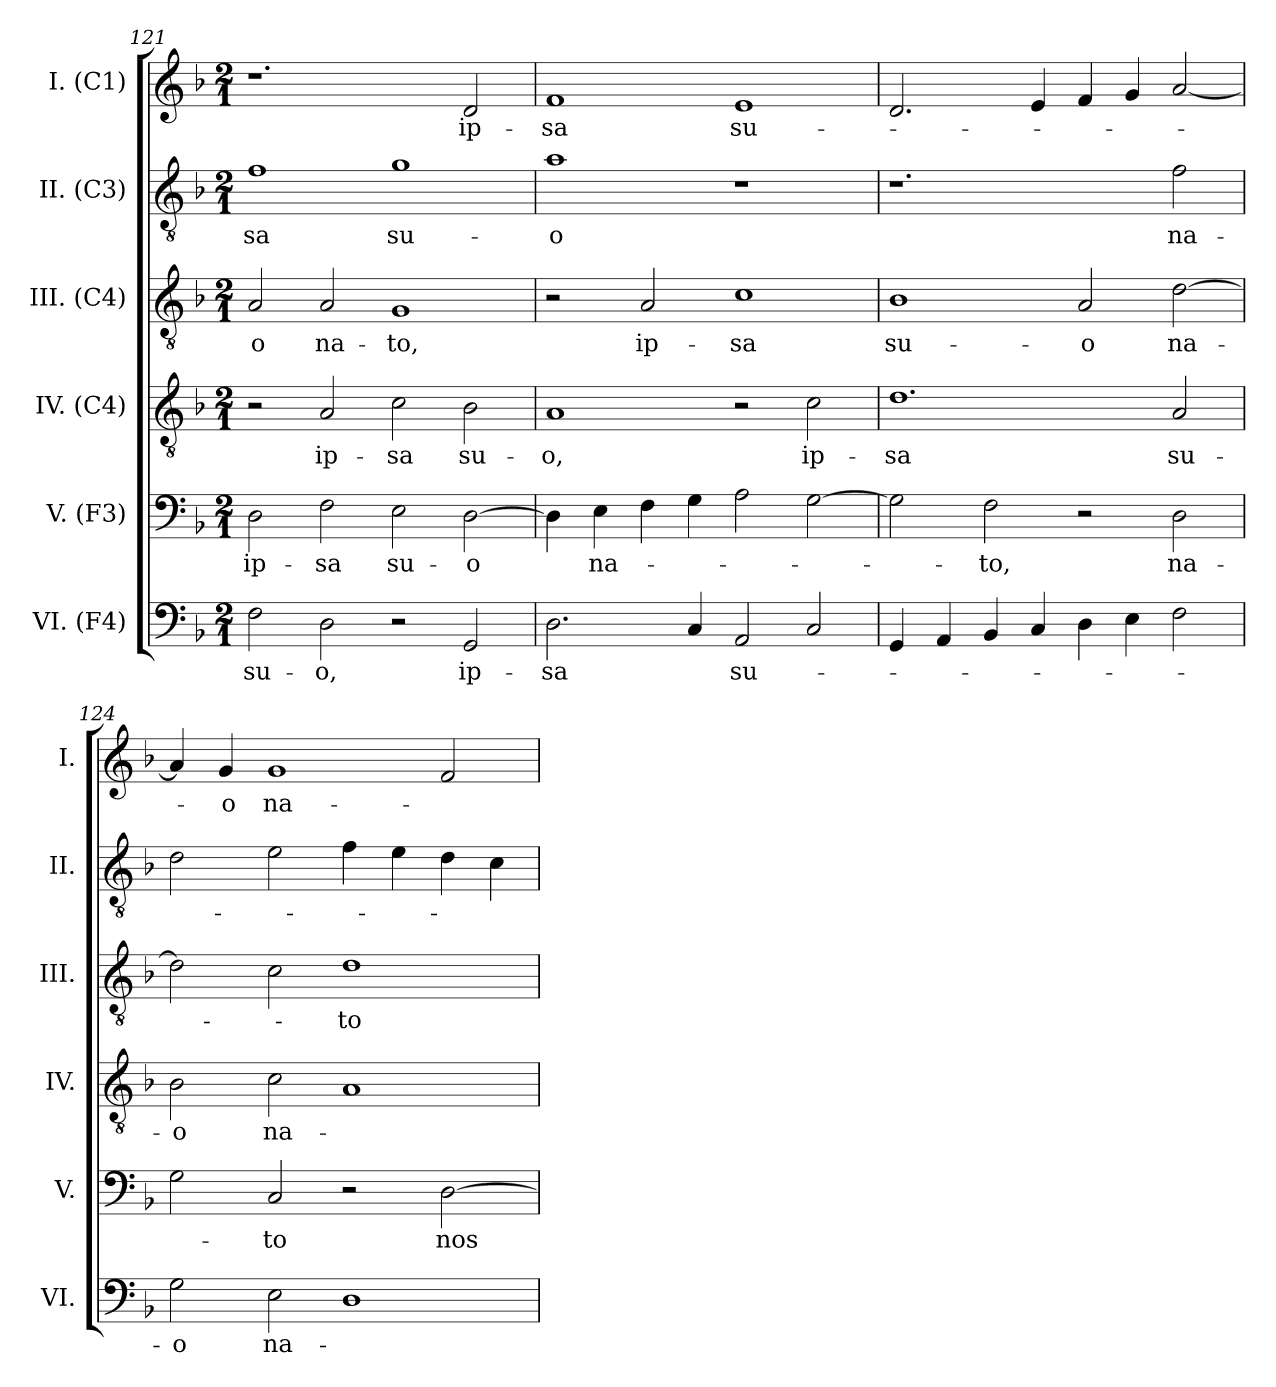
**kern	**text	**kern	**text	**kern	**text	**kern	**text	**kern	**text	**kern	**text
*part6	*part6	*part5	*part5	*part4	*part4	*part3	*part3	*part2	*part2	*part1	*part1
*staff6	*staff6	*staff5	*staff5	*staff4	*staff4	*staff3	*staff3	*staff2	*staff2	*staff1	*staff1
*I"VI. (F4)	*	*I"V. (F3)	*	*I"IV. (C4)	*	*I"III. (C4)	*	*I"II. (C3)	*	*I"I. (C1)	*
*I'VI.	*	*I'V.	*	*I'IV.	*	*I'III.	*	*I'II.	*	*I'I.	*
*clefF4	*	*clefF4	*	*clefGv2	*	*clefGv2	*	*clefGv2	*	*clefG2	*
*	*	*	*	*	*	*ITrd7c12	*	*	*	*	*
*k[b-]	*	*k[b-]	*	*k[b-]	*	*k[b-]	*	*k[b-]	*	*k[b-]	*
*F:	*	*F:	*	*F:	*	*F:	*	*F:	*	*F:	*
*M2/1	*	*M2/1	*	*M2/1	*	*M2/1	*	*M2/1	*	*M2/1	*
=121	=121	=121	=121	=121	=121	=121	=121	=121	=121	=121	=121
!	!LO:LY:b:color=#000000	!	!	!	!	!	!	!	!	!	!
!	!	!	!LO:LY:b:color=#000000	!	!	!	!	!	!	!	!
!	!	!	!	!	!	!	!LO:LY:b:color=#000000	!	!	!	!
!	!	!	!	!	!	!	!	!	!LO:LY:b:color=#000000	!	!
2Fi\	su-	2Di\	ip-	2r	.	2AAi/	-o	1fi	-sa	1.r	.
!	!LO:LY:b:color=#000000	!	!	!	!	!	!	!	!	!	!
!	!	!	!LO:LY:b:color=#000000	!	!	!	!	!	!	!	!
!	!	!	!	!	!LO:LY:b:color=#000000	!	!	!	!	!	!
!	!	!	!	!	!	!	!LO:LY:b:color=#000000	!	!	!	!
2Di\	-o,	2Fi\	-sa	2Ai/	ip-	2AAi/	na-	.	.	.	.
!	!	!	!LO:LY:b:color=#000000	!	!	!	!	!	!	!	!
!	!	!	!	!	!LO:LY:b:color=#000000	!	!	!	!	!	!
!	!	!	!	!	!	!	!LO:LY:b:color=#000000	!	!	!	!
!	!	!	!	!	!	!	!	!	!LO:LY:b:color=#000000	!	!
2r	.	2Ei\	su-	2ci\	-sa	1GGi	-to,	1gi	su-	.	.
!	!LO:LY:b:color=#000000	!	!	!	!	!	!	!	!	!	!
!	!	!	!LO:LY:b:color=#000000	!	!	!	!	!	!	!	!
!	!	!	!	!	!LO:LY:b:color=#000000	!	!	!	!	!	!
!	!	!	!	!	!	!	!	!	!	!	!LO:LY:b:color=#000000
2GGi/	ip-	[2Di\	-o	2B-i\	su-	.	.	.	.	2di/	ip-
=122	=122	=122	=122	=122	=122	=122	=122	=122	=122	=122	=122
!	!LO:LY:b:color=#000000	!	!	!	!	!	!	!	!	!	!
!	!	!	!	!	!LO:LY:b:color=#000000	!	!	!	!	!	!
!	!	!	!	!	!	!	!	!	!LO:LY:b:color=#000000	!	!
!	!	!	!	!	!	!	!	!	!	!	!LO:LY:b:color=#000000
2.Di\	-sa	4Di\]	.	1Ai	-o,	2r	.	1ai	-o	1fi	-sa
!	!	!	!LO:LY:b:color=#000000	!	!	!	!	!	!	!	!
.	.	4Ei\	na-	.	.	.	.	.	.	.	.
!	!	!	!	!	!	!	!LO:LY:b:color=#000000	!	!	!	!
.	.	4Fi\	.	.	.	2AAi/	ip-	.	.	.	.
4Ci/	.	4Gi\	.	.	.	.	.	.	.	.	.
!	!LO:LY:b:color=#000000	!	!	!	!	!	!	!	!	!	!
!	!	!	!	!	!	!	!LO:LY:b:color=#000000	!	!	!	!
!	!	!	!	!	!	!	!	!	!	!	!LO:LY:b:color=#000000
2AAi/	su-	2Ai\	.	2r	.	1Ci	-sa	1r	.	1ei	su-
!	!	!	!	!	!LO:LY:b:color=#000000	!	!	!	!	!	!
2Ci/	.	[2Gi\	.	2ci\	ip-	.	.	.	.	.	.
=123	=123	=123	=123	=123	=123	=123	=123	=123	=123	=123	=123
!	!	!	!	!	!LO:LY:b:color=#000000	!	!	!	!	!	!
!	!	!	!	!	!	!	!LO:LY:b:color=#000000	!	!	!	!
4GGi/	.	2Gi\]	.	1.di	-sa	1BB-i	su-	1.r	.	2.di/	.
4AAi/	.	.	.	.	.	.	.	.	.	.	.
!	!	!	!LO:LY:b:color=#000000	!	!	!	!	!	!	!	!
4BB-i/	.	2Fi\	-to,	.	.	.	.	.	.	.	.
4Ci/	.	.	.	.	.	.	.	.	.	4ei/	.
!	!	!	!	!	!	!	!LO:LY:b:color=#000000	!	!	!	!
4Di\	.	2r	.	.	.	2AAi/	-o	.	.	4fi/	.
4Ei\	.	.	.	.	.	.	.	.	.	4gi/	.
!	!	!	!LO:LY:b:color=#000000	!	!	!	!	!	!	!	!
!	!	!	!	!	!LO:LY:b:color=#000000	!	!	!	!	!	!
!	!	!	!	!	!	!	!LO:LY:b:color=#000000	!	!	!	!
!	!	!	!	!	!	!	!	!	!LO:LY:b:color=#000000	!	!
2Fi\	.	2Di\	na-	2Ai/	su-	[2Di\	na-	2fi\	na-	[2ai/	.
=124	=124	=124	=124	=124	=124	=124	=124	=124	=124	=124	=124
!	!LO:LY:b:color=#000000	!	!	!	!	!	!	!	!	!	!
!	!	!	!	!	!LO:LY:b:color=#000000	!	!	!	!	!	!
2Gi\	-o	2Gi\	.	2B-i\	-o	2Di\]	.	2di\	.	4ai/]	.
!	!	!	!	!	!	!	!	!	!	!	!LO:LY:b:color=#000000
.	.	.	.	.	.	.	.	.	.	4gi/	-o
!	!LO:LY:b:color=#000000	!	!	!	!	!	!	!	!	!	!
!	!	!	!LO:LY:b:color=#000000	!	!	!	!	!	!	!	!
!	!	!	!	!	!LO:LY:b:color=#000000	!	!	!	!	!	!
!	!	!	!	!	!	!	!	!	!	!	!LO:LY:b:color=#000000
2Ei\	na-	2Ci/	-to	2ci\	na-	2Ci\	.	2ei\	.	1gi	na-
!	!	!	!	!	!	!	!LO:LY:b:color=#000000	!	!	!	!
1Di	.	2r	.	1Ai	.	1Di	-to	4fi\	.	.	.
.	.	.	.	.	.	.	.	4ei\	.	.	.
!	!	!	!LO:LY:b:color=#000000	!	!	!	!	!	!	!	!
.	.	[2Di\	nos	.	.	.	.	4di\	.	2fi/	.
.	.	.	.	.	.	.	.	4ci\	.	.	.
=	=	=	=	=	=	=	=	=	=	=	=
*-	*-	*-	*-	*-	*-	*-	*-	*-	*-	*-	*-
